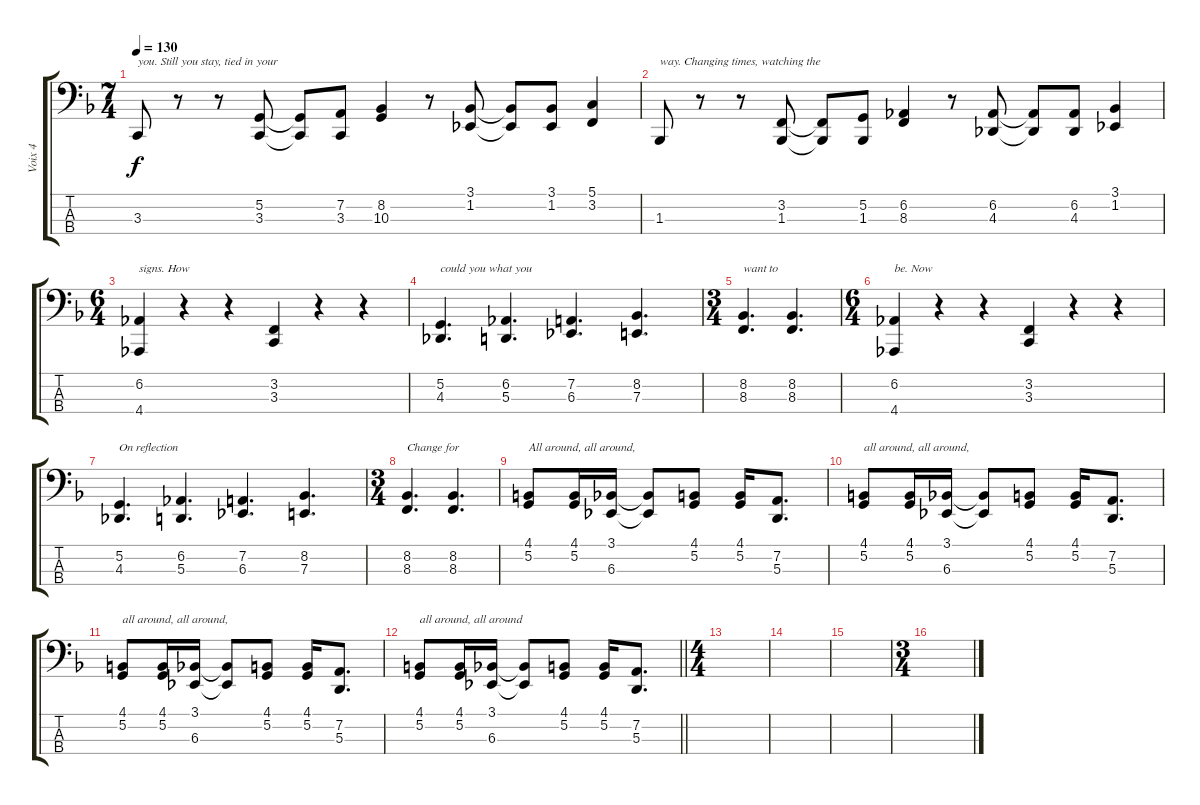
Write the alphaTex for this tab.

\track ("Voix 4" "Voix 4") {instrument lead1square}
\staff {score tabs}
\tuning (G2 D2 A1 E1) {hide}
\ts (7 4)
\tempo 130
\clef f4
\ks dminor
3.3.8{txt "you. Still you stay, tied in your" dy f} r.8 r.8 (5.2 3.3).8 (5.2{t} 3.3{t}).8 (7.2 3.3).8 (8.2 10.3).4 r.8 (3.1 1.2).8 (3.1{t} 1.2{t}).8 (3.1 1.2).8 (5.1 3.2).4 |
1.3.8{txt "way. Changing times, watching the"} r.8 r.8 (3.2 1.3).8 (3.2{t} 1.3{t}).8 (5.2 1.3).8 (6.2 8.3).4 r.8 (6.2 4.3).8 (6.2{t} 4.3{t}).8 (6.2 4.3).8 (3.1 1.2).4 |
\ts (6 4)
(6.2 4.4).4{txt "signs. How"} r.4 r.4 (3.2 3.3).4 r.4 r.4 |
(5.2 4.3).4{d txt "could you what you"} (6.2 5.3).4{d} (7.2 6.3).4{d} (8.2 7.3).4{d} |
\ts (3 4)
(8.2 8.3).4{d txt "want to"} (8.2 8.3).4{d} |
\ts (6 4)
(6.2 4.4).4{txt "be. Now"} r.4 r.4 (3.2 3.3).4 r.4 r.4 |
(5.2 4.3).4{d txt "On reflection"} (6.2 5.3).4{d} (7.2 6.3).4{d} (8.2 7.3).4{d} |
\ts (3 4)
(8.2 8.3).4{d txt "Change for"} (8.2 8.3).4{d} |
(4.1 5.2).8{txt "All around, all around, "} (4.1 5.2).16 (3.1 6.3).16 (3.1{t} 6.3{t}).8 (4.1 5.2).8 (4.1 5.2).16 (7.2 5.3).8{d} |
(4.1 5.2).8{txt "all around, all around, "} (4.1 5.2).16 (3.1 6.3).16 (3.1{t} 6.3{t}).8 (4.1 5.2).8 (4.1 5.2).16 (7.2 5.3).8{d} |
(4.1 5.2).8{txt "all around, all around, "} (4.1 5.2).16 (3.1 6.3).16 (3.1{t} 6.3{t}).8 (4.1 5.2).8 (4.1 5.2).16 (7.2 5.3).8{d} |
\barLineRight lightlight
(4.1 5.2).8{txt "all around, all around"} (4.1 5.2).16 (3.1 6.3).16 (3.1{t} 6.3{t}).8 (4.1 5.2).8 (4.1 5.2).16 (7.2 5.3).8{d} |
\ts (4 4)
|
|
|
\ts (3 4)
